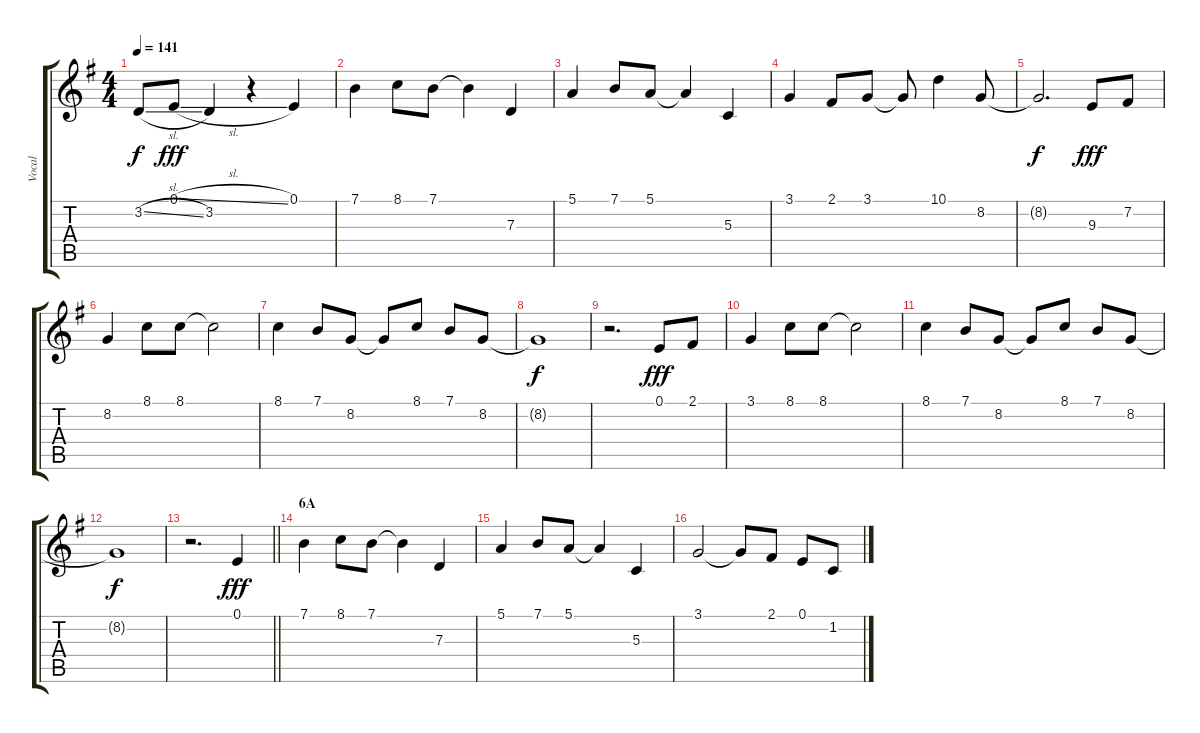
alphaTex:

\track ("Vocal" "Vocal") {instrument voiceoohs}
\staff {score tabs}
\tuning (E4 B3 G3 D3 A2 E2) {hide}
\ts (4 4)
\tempo 141
\clef g2
\ks g
3.2{sl t}.8{dy f} 0.1{sl}.8{dy fff} 3.2.4 r.4 0.1.4 |
7.1.4 8.1.8 7.1.8 7.1{t}.4 7.3.4 |
5.1.4 7.1.8 5.1.8 5.1{t}.4 5.3.4 |
3.1.4 2.1.8 3.1.8 3.1{t}.8 10.1.4 8.2.8 |
8.2{t}.2{d dy f} 9.3.8{dy fff} 7.2.8 |
8.2.4 8.1.8 8.1.8 8.1{t}.2 |
8.1.4 7.1.8 8.2.8 8.2{t}.8 8.1.8 7.1.8 8.2.8 |
8.2{t}.1{dy f} |
r.2{d} 0.1.8{dy fff} 2.1.8 |
3.1.4 8.1.8 8.1.8 8.1{t}.2 |
8.1.4 7.1.8 8.2.8 8.2{t}.8 8.1.8 7.1.8 8.2.8 |
8.2{t}.1{dy f} |
\barLineRight lightlight
r.2{d} 0.1.4{dy fff} |
\section ("" "6A")
7.1.4 8.1.8 7.1.8 7.1{t}.4 7.3.4 |
5.1.4 7.1.8 5.1.8 5.1{t}.4 5.3.4 |
3.1.2 3.1{t}.8 2.1.8 0.1.8 1.2.8
